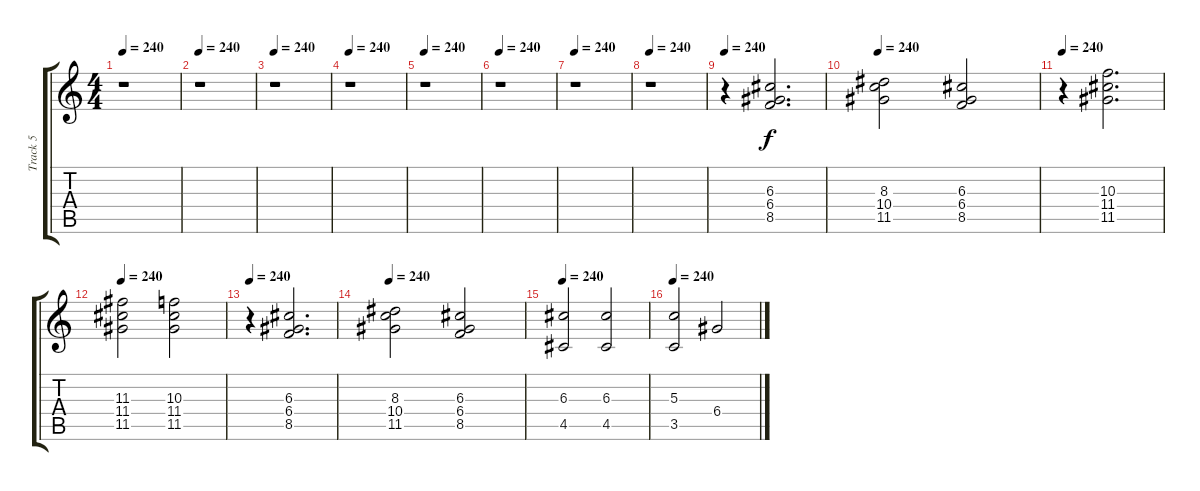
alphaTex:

\track ("Track 5" "Track 5") {instrument distortionguitar}
\staff {score tabs}
\tuning (E4 B3 G3 D3 A2 E2) {hide}
\ts (4 4)
\tempo 240
\clef g2
\ks c
r.1{dy f} |
\tempo 240
r.1 |
\tempo 240
r.1 |
\tempo 240
r.1 |
\tempo 240
r.1 |
\tempo 240
r.1 |
\tempo 240
r.1 |
\tempo 240
r.1 |
\tempo 240
r.4 (6.3 6.4 8.5).2{d} |
\tempo 240
(8.3 10.4 11.5).2 (6.3 6.4 8.5).2 |
\tempo 240
r.4 (10.3 11.4 11.5).2{d} |
\tempo 240
(11.3 11.4 11.5).2 (10.3 11.4 11.5).2 |
\tempo 240
r.4 (6.3 6.4 8.5).2{d} |
\tempo 240
(8.3 10.4 11.5).2 (6.3 6.4 8.5).2 |
\tempo 240
(6.3 4.5).2 (6.3 4.5).2 |
\tempo 240
(5.3 3.5).2 6.4.2
